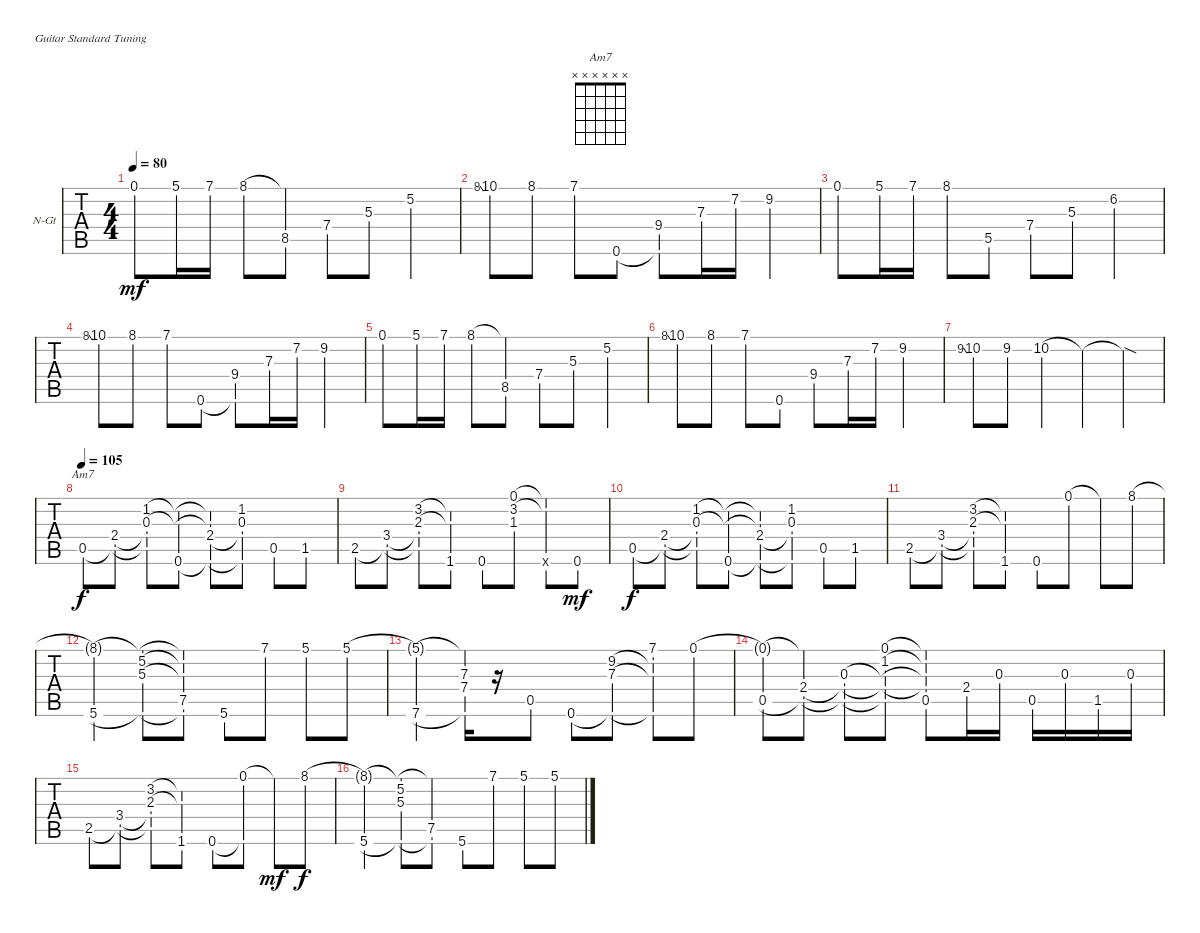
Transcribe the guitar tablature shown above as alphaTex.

\defaultSystemsLayout 4
\bracketExtendMode groupsimilarinstruments
\firstSystemTrackNameOrientation horizontal
\otherSystemsTrackNameOrientation horizontal
\track ("Nylon Guitar" "N-Gt") {instrument acousticguitarnylon}
\staff {tabs}
\tuning (E4 B3 G3 D3 A2 E2)
\chord ("Am7" x x x x x x)
\ts (4 4)
\tempo 80
\clef g2
\ks c
0.1.8{dy mf instrument acousticguitarnylon} 5.1{lf 2}.16 7.1{lf 4}.16 8.1{lf 5}.8 (8.5{lf 4} 8.1{t}).8 7.4{lf 3}.8 5.3{lf 2}.8 5.2{lf 2}.4 |
8.1{ss}.8{gr onbeat} 10.1{lf 5}.8 8.1{lf 3}.8 7.1{lf 2}.8 0.6.8 (9.4{lf 4} 0.6{t}).8 7.3{lf 2}.16 7.2{lf 2}.16 9.2{lf 5}.4 |
0.1.8 5.1.16 7.1.16 8.1.8 5.5.8 7.4.8 5.3.8 6.2.4 |
8.1{ss}.8{gr onbeat} 10.1.8 8.1.8 7.1.8 0.6.8 (9.4 0.6{t}).8 7.3.16 7.2.16 9.2.4 |
0.1.8 5.1.16 7.1.16 8.1.8 (8.5 8.1{t}).8 7.4.8 5.3.8 5.2.4 |
8.1{ss}.8{gr onbeat} 10.1.8 8.1.8 7.1.8 0.6.8 9.4.8 7.3.16 7.2.16 9.2.4 |
9.2{ss lf 5}.8{gr onbeat} 10.2.8 9.2{lf 4}.8 10.2{lf 5}.4 10.2{t}.4 10.2{sod t}.4 |
\tempo 105
0.5.8{ch "Am7" dy f} (2.4{lf 3} 0.5{t}).8 (1.2{lf 2} 0.3 2.4{t} 0.5{t}).8 (0.6 1.2{t} 0.3{t}).8 (2.4{lf 3} 0.6{t} 1.2{t} 0.3{t}).8 (1.2{lf 2} 0.3 2.4{t} 0.6{t}).8 0.5.8 1.5{lf 2}.8 |
2.5{lf 2}.8 (3.4{lf 4} 2.5{t}).8 (3.2{lf 5} 2.3{lf 3} 3.4{t} 2.5{t}).8 (1.6{lf 2} 3.2{t} 2.3{t}).8 0.6.8 (0.1 3.2{lf 5} 1.3{lf 2}).8 (0.1{t} 3.2{t} 0.6{x}).8 0.6.8{dy mf} |
0.5.8{dy f} (2.4 0.5{t}).8 (1.2 0.3 2.4{t} 0.5{t}).8 (0.6 1.2{t} 0.3{t}).8 (2.4 0.6{t} 1.2{t} 0.3{t}).8 (1.2 0.3 2.4{t} 0.6{t}).8 0.5.8 1.5.8 |
2.5.8 (3.4 2.5{t}).8 (3.2 2.3 3.4{t} 2.5{t}).8 (1.6 3.2{t} 2.3{t}).8 0.6.8 0.1{rf 3}.8 0.1{t}.8 8.1{lf 5 rf 3}.8 |
(5.6{lf 2} 8.1{t}).4 (5.2{lf 2} 5.3{lf 2} 5.6{t} 8.1{t}).8 (7.5{lf 4} 5.2{t} 5.3{t} 5.6{t} 8.1{t}).8 5.6{lf 2}.8 7.1{lf 5}.8 5.1{lf 2}.8 5.1{lf 2}.8 |
(7.6{lf 3} 5.1{t}).4 (7.3{lf 5} 7.4{lf 4} 7.6{t} 5.1{t}).16 r.16 0.5.8 0.6.8 (9.2{lf 5} 7.3{lf 2} 0.6{t}).8 (7.1{lf 2} 9.2{t} 7.3{t} 0.6{t}).8 0.1.8 |
(0.5 0.1{t}).8 (2.4 0.5{t} 0.1{t}).8 (0.3 2.4{t} 0.5{t}).8 (0.1 1.2 0.3{t} 2.4{t} 0.5{t}).8 (0.5 0.1{t} 1.2{t} 0.3{t} 2.4{t}).8 2.4{lf 3}.16 0.3.16 0.5.16 0.3.16 1.5{lf 2}.16 0.3.16 |
2.5{lf 2}.8 (3.4{lf 4} 2.5{t}).8 (3.2{lf 5} 2.3{lf 3} 3.4{t} 2.5{t}).8 (1.6{lf 2} 3.2{t} 2.3{t}).8 0.6.8 (0.1 0.6{t}).8 0.1{t}.8{dy mf} 8.1{lf 5}.8{dy f} |
(5.6 8.1{t}).4 (5.2 5.3 5.6{t} 8.1{t}).8 (7.5 5.6{t} 8.1{t}).8 5.6.8 7.1.8 5.1.8 5.1.8
